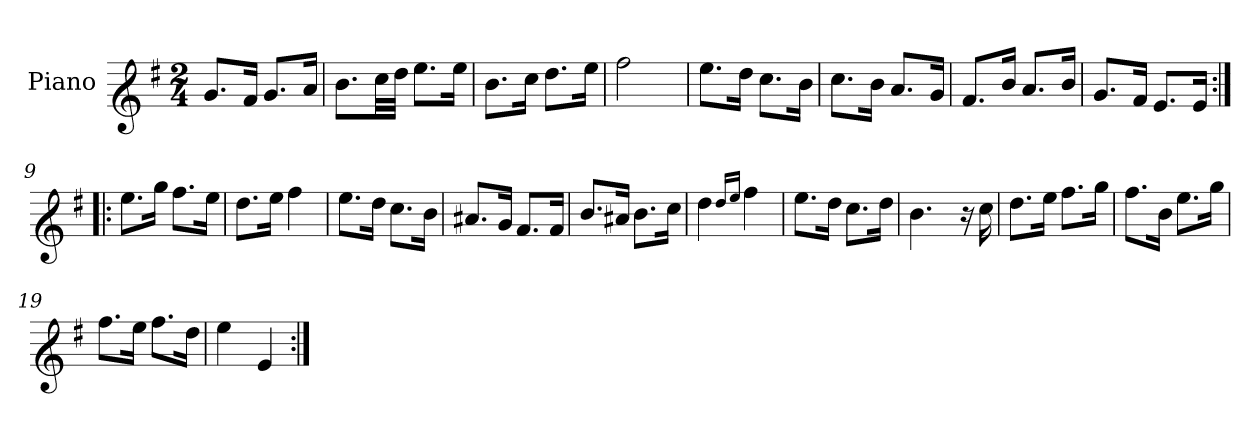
**kern
*part1
*staff1
*I"Piano
*I'Pno.
*clefG1
*k[f#]
*M2/4
=1
8.b/L
16a/Jk
8.b/L
16cc/Jk
=2
8.dd\L
32ee\LL
32ff#\JJJ
8.gg\L
16gg\Jk
=3
8.dd\L
16ee\Jk
8.ff#\L
16gg\Jk
=4
2aa\
=5
8.gg\L
16ff#\Jk
8.ee\L
16dd\Jk
=6
8.ee\L
16dd\Jk
8.cc/L
16b/Jk
=7
8.a/L
16dd/Jk
8.cc/L
16dd/Jk
!!LO:LB:g=z
=8
8.b/L
16a/Jk
8.g/L
16g/Jk
=9:|!|:
8.gg\L
16bb\Jk
8.aa\L
16gg\Jk
=10
8.ff#\L
16gg\Jk
4aa\
=11
8.gg\L
16ff#\Jk
8.ee\L
16dd\Jk
=12
8.cc#X/L
16b/Jk
8.a/L
16a/Jk
=13
8.dd/L
16cc#X/Jk
8.dd\L
16ee\Jk
=14
4ff#\
16qff#/LL
16qgg/JJ
4aa\
!!LO:LB:g=z
=15
8.gg\L
16ff#\Jk
8.ee\L
16ff#\Jk
=16
4.dd\
16r
16ee\
=17
8.ff#\L
16gg\Jk
8.aa\L
16bb\Jk
=18
8.aa\L
16dd\Jk
8.gg\L
16bb\Jk
=19
8.aa\L
16gg\Jk
8.aa\L
16ff#\Jk
=20
4gg\
4g/
=:|!
*-
